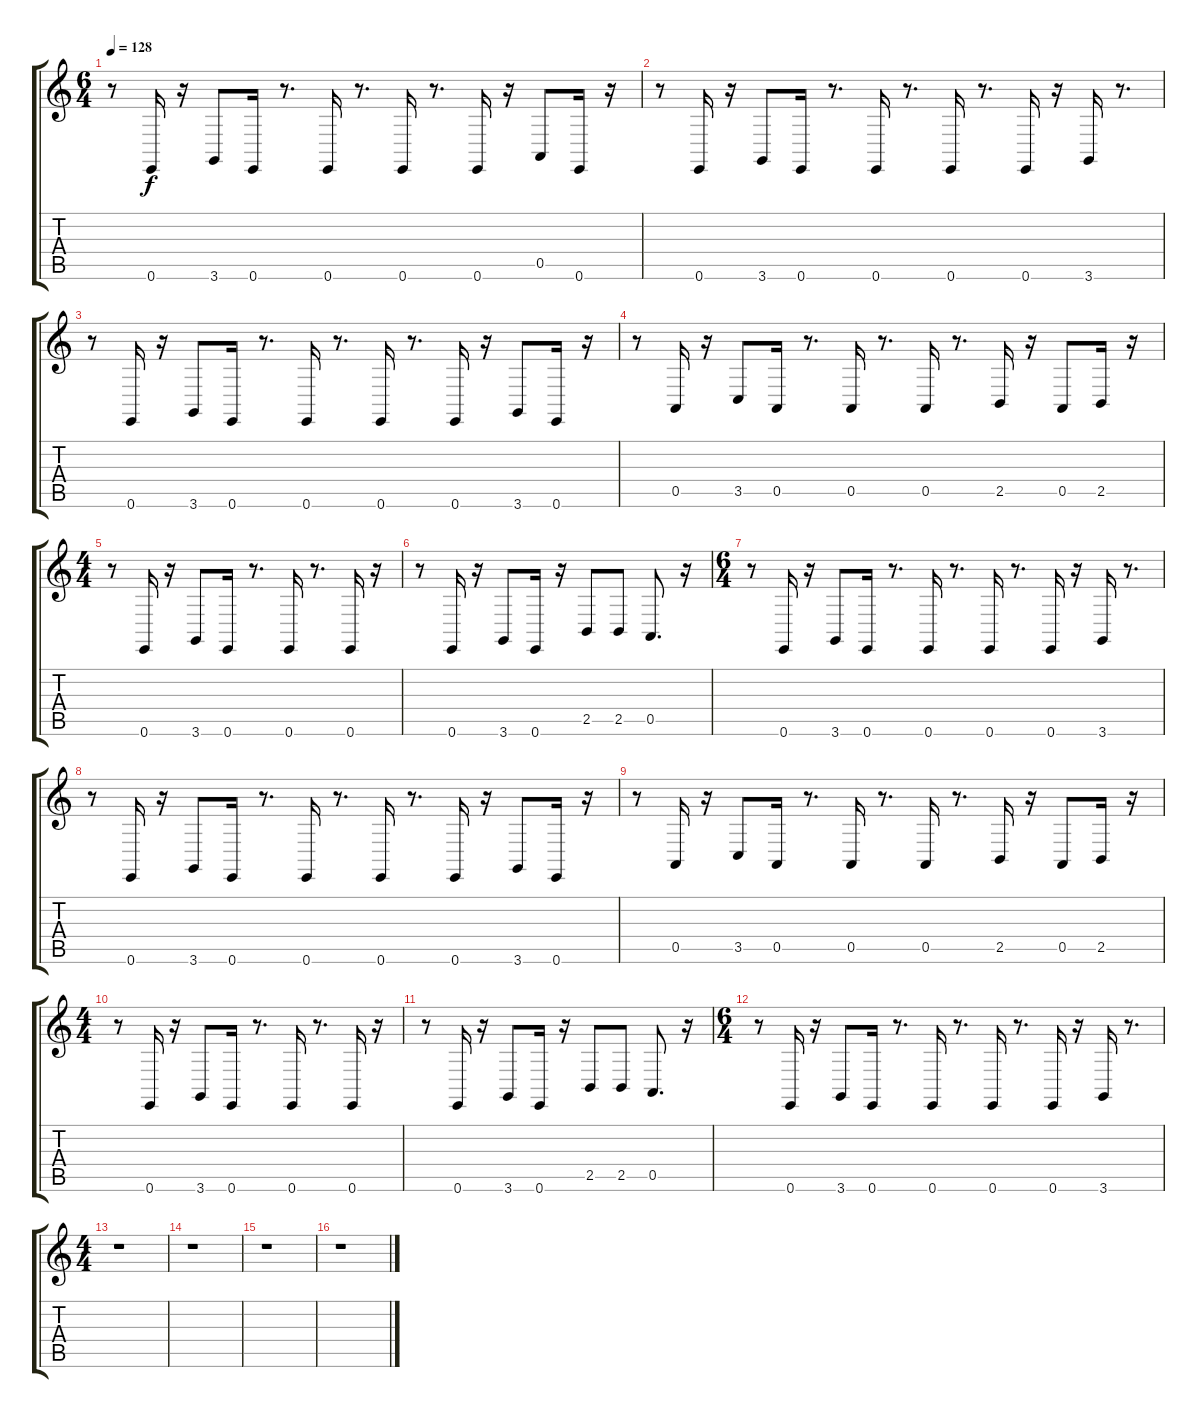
\track "" {instrument baritonesax}
\staff {score tabs}
\tuning (E4 B3 G3 D3 A2 E2) {hide}
\ts (6 4)
\tempo 128
\clef g2
\ks c
r.8{dy f} 0.6.16 r.16 3.6.8 0.6.16 r.8{d} 0.6.16 r.8{d} 0.6.16 r.8{d} 0.6.16 r.16 0.5.8 0.6.16 r.16 |
r.8 0.6.16 r.16 3.6.8 0.6.16 r.8{d} 0.6.16 r.8{d} 0.6.16 r.8{d} 0.6.16 r.16 3.6.16 r.8{d} |
r.8 0.6.16 r.16 3.6.8 0.6.16 r.8{d} 0.6.16 r.8{d} 0.6.16 r.8{d} 0.6.16 r.16 3.6.8 0.6.16 r.16 |
r.8 0.5.16 r.16 3.5.8 0.5.16 r.8{d} 0.5.16 r.8{d} 0.5.16 r.8{d} 2.5.16 r.16 0.5.8 2.5.16 r.16 |
\ts (4 4)
r.8 0.6.16 r.16 3.6.8 0.6.16 r.8{d} 0.6.16 r.8{d} 0.6.16 r.16 |
r.8 0.6.16 r.16 3.6.8 0.6.16 r.16 2.5.8 2.5.8 0.5.8{d} r.16 |
\ts (6 4)
r.8 0.6.16 r.16 3.6.8 0.6.16 r.8{d} 0.6.16 r.8{d} 0.6.16 r.8{d} 0.6.16 r.16 3.6.16 r.8{d} |
r.8 0.6.16 r.16 3.6.8 0.6.16 r.8{d} 0.6.16 r.8{d} 0.6.16 r.8{d} 0.6.16 r.16 3.6.8 0.6.16 r.16 |
r.8 0.5.16 r.16 3.5.8 0.5.16 r.8{d} 0.5.16 r.8{d} 0.5.16 r.8{d} 2.5.16 r.16 0.5.8 2.5.16 r.16 |
\ts (4 4)
r.8 0.6.16 r.16 3.6.8 0.6.16 r.8{d} 0.6.16 r.8{d} 0.6.16 r.16 |
r.8 0.6.16 r.16 3.6.8 0.6.16 r.16 2.5.8 2.5.8 0.5.8{d} r.16 |
\ts (6 4)
r.8 0.6.16 r.16 3.6.8 0.6.16 r.8{d} 0.6.16 r.8{d} 0.6.16 r.8{d} 0.6.16 r.16 3.6.16 r.8{d} |
\ts (4 4)
r.1 |
r.1 |
r.1 |
r.1
